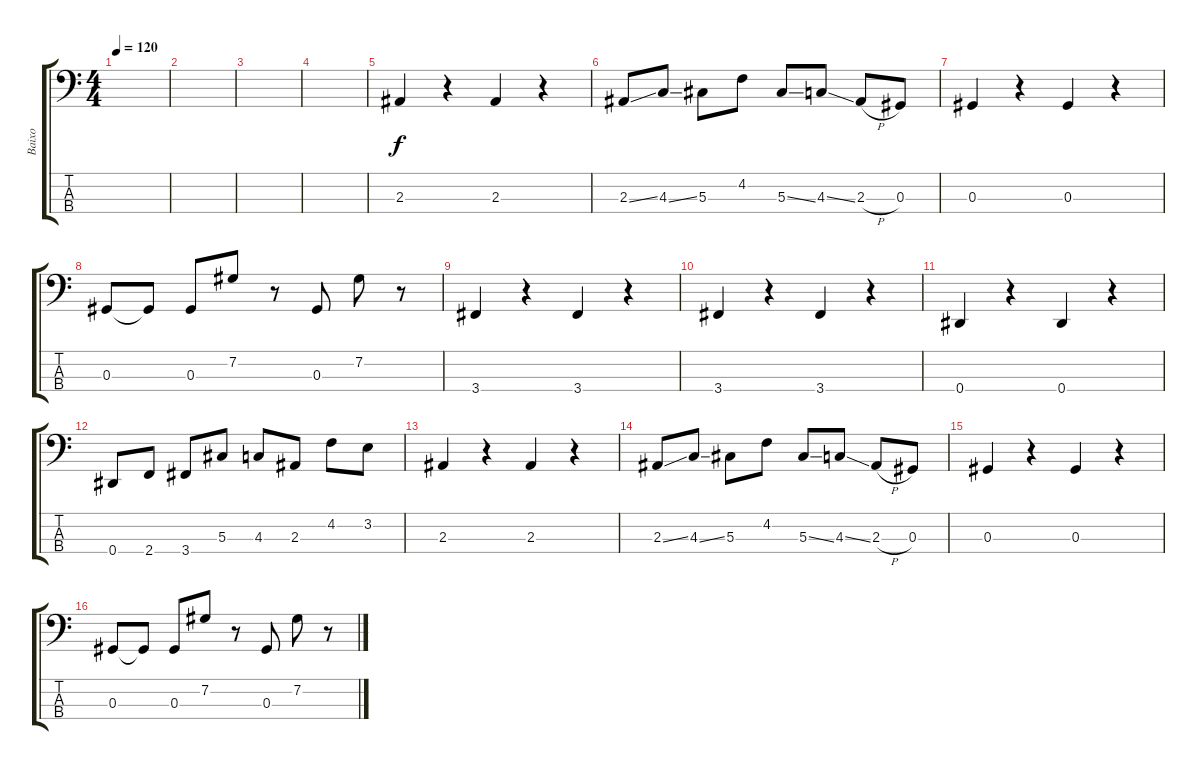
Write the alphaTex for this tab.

\track ("Baixo" "Baixo") {instrument electricbassfinger}
\staff {score tabs}
\tuning (Gb2 Db2 Ab1 Eb1) {hide}
\ts (4 4)
\tempo 120
\clef f4
\ks c
|
|
|
|
2.3.4 r.4 2.3.4 r.4 |
2.3{ss}.8 4.3{ss}.8 5.3.8 4.2.8 5.3{ss}.8 4.3{ss}.8 2.3{h}.8 0.3.8 |
0.3.4 r.4 0.3.4 r.4 |
0.3.8 0.3{t}.8 0.3.8 7.2.8 r.8 0.3.8 7.2.8 r.8 |
3.4.4 r.4 3.4.4 r.4 |
3.4.4 r.4 3.4.4 r.4 |
0.4.4 r.4 0.4.4 r.4 |
0.4.8 2.4.8 3.4.8 5.3.8 4.3.8 2.3.8 4.2.8 3.2.8 |
2.3.4 r.4 2.3.4 r.4 |
2.3{ss}.8 4.3{ss}.8 5.3.8 4.2.8 5.3{ss}.8 4.3{ss}.8 2.3{h}.8 0.3.8 |
0.3.4 r.4 0.3.4 r.4 |
0.3.8 0.3{t}.8 0.3.8 7.2.8 r.8 0.3.8 7.2.8 r.8
